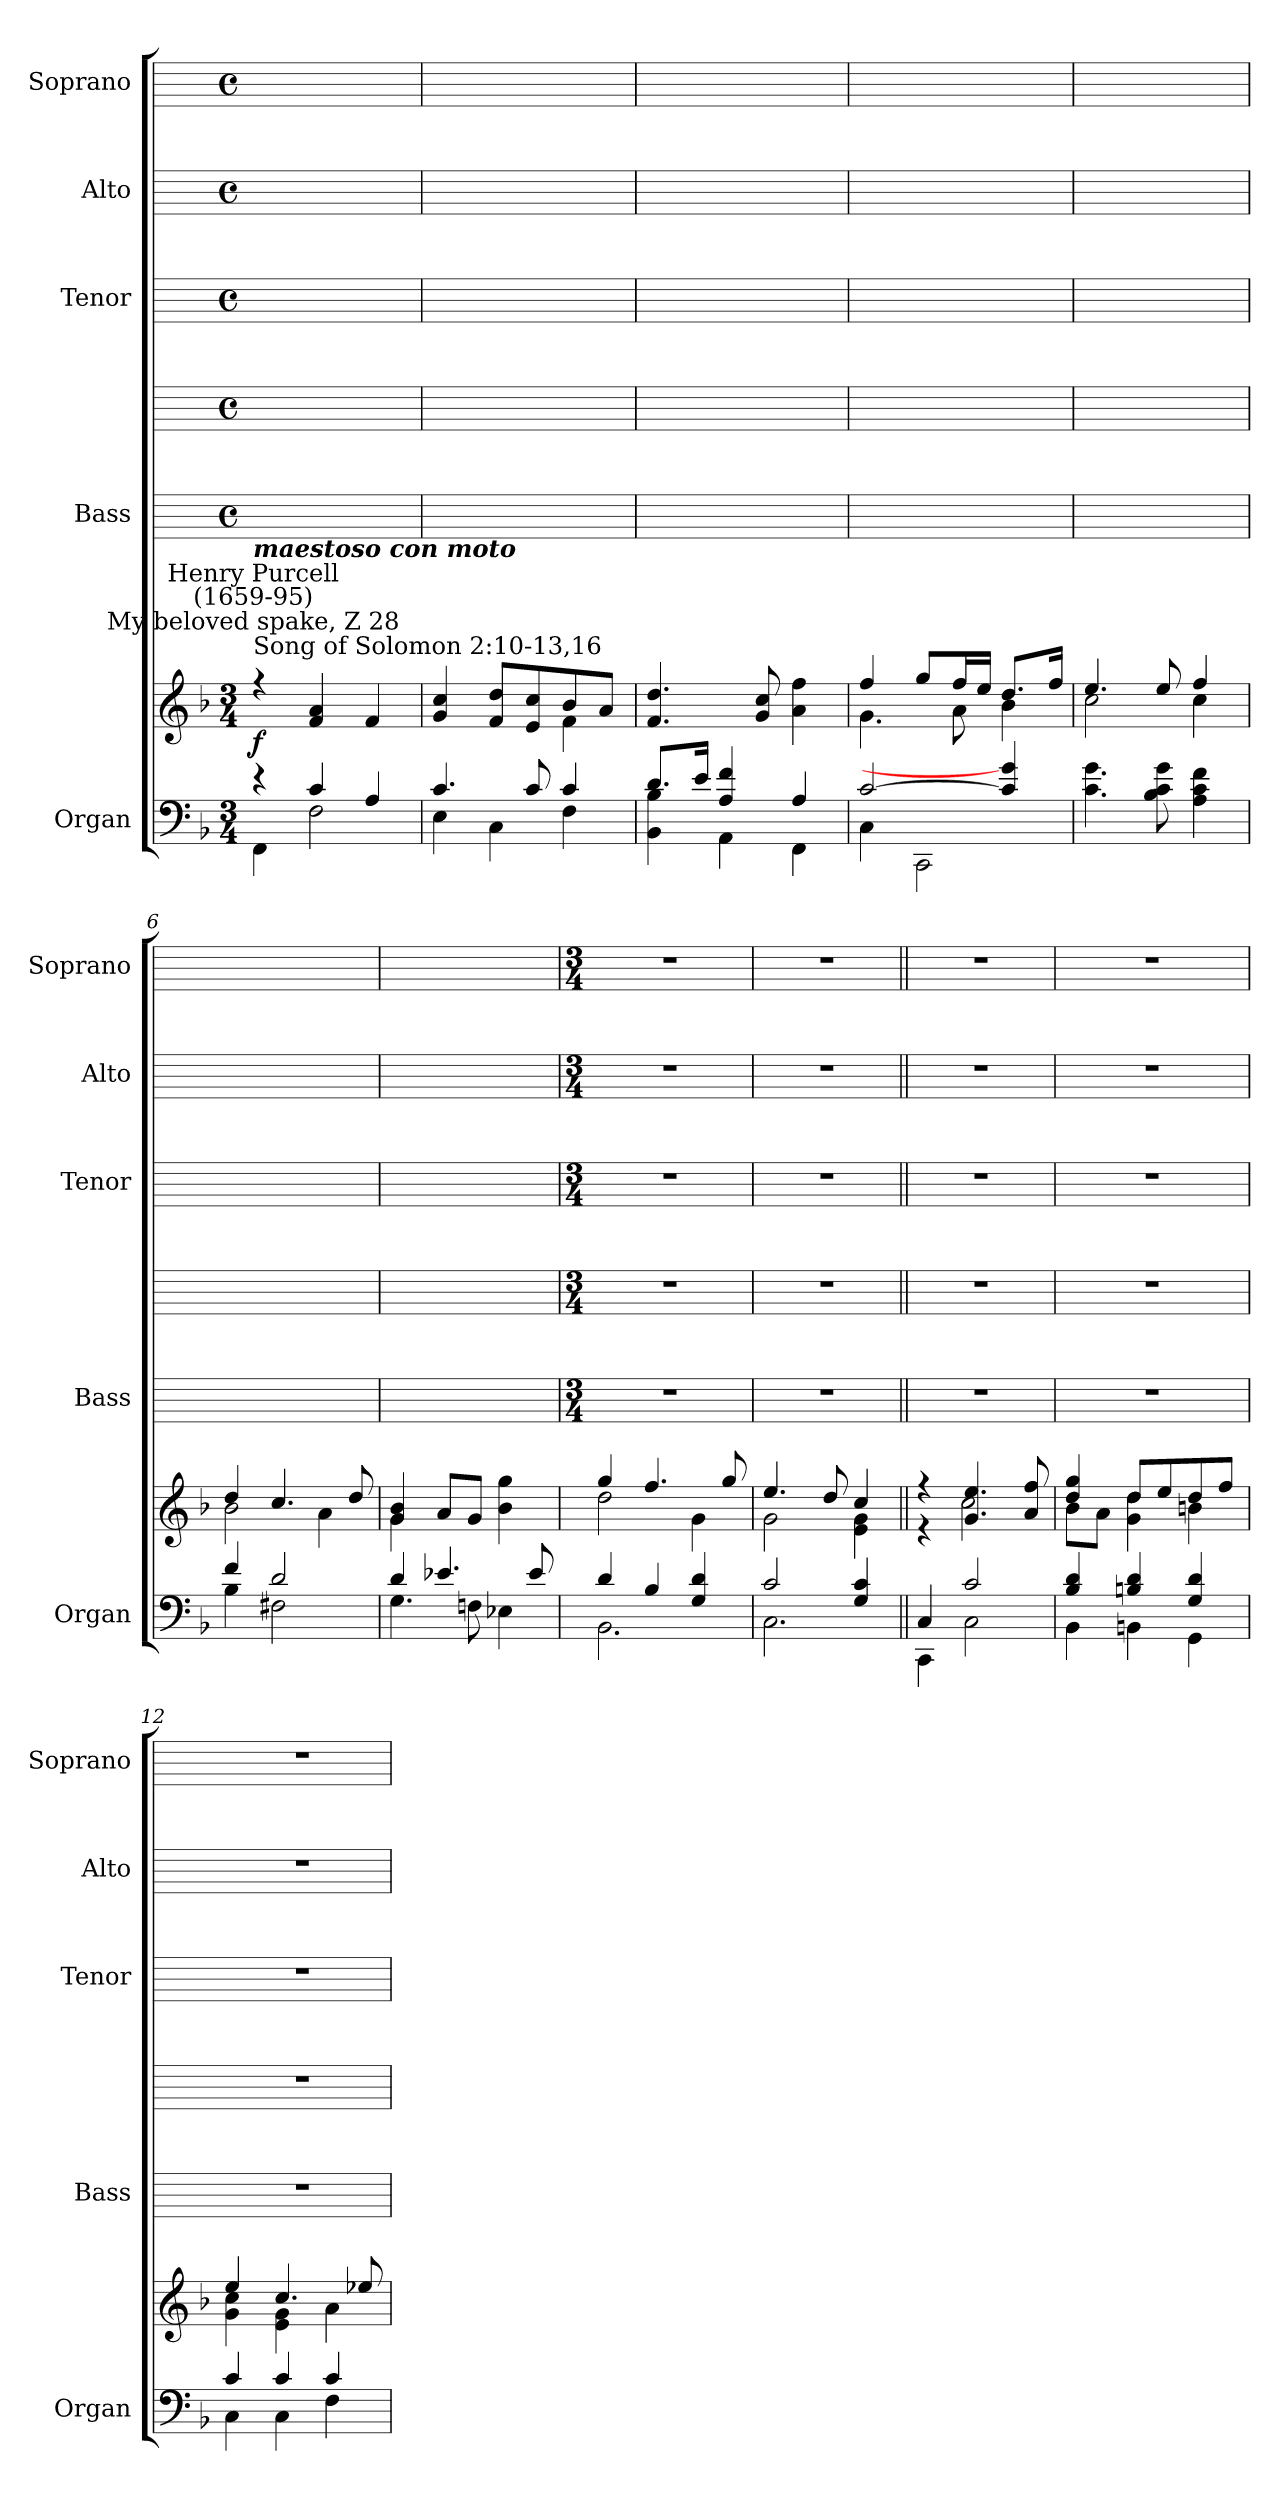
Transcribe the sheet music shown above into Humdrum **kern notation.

**kern	**kern	**dynam	**kern	**kern	**kern	**kern	**kern
*part5	*part5	*part5	*part4	*part4	*part3	*part2	*part1
*staff7	*staff6	*staff6/7	*staff5	*staff4	*staff3	*staff2	*staff1
*I"Organ	*	*	*I"Bass	*	*I"Tenor	*I"Alto	*I"Soprano
*I'Organ	*	*	*I'Bass	*	*I'Tenor	*I'Alto	*I'Soprano
*clefF4	*clefG2	*	*	*	*	*	*
*k[b-]	*k[b-]	*	*	*	*	*	*
*F:	*F:	*	*	*	*	*	*
*M3/4	*M3/4	*	*M4/4	*M4/4	*M4/4	*M4/4	*M4/4
*	*	*	*met(c)	*met(c)	*met(c)	*met(c)	*met(c)
=1	=1	=1	=1	=1	=1	=1	=1
*^	*^	*	*	*	*	*	*
!	!	!LO:TX:a:t=Song of Solomon 2&colon;10-13,16	!	!	!	!	!	!	!
!	!	!LO:TX:a:cj:t=My beloved spake, Z 28	!	!	!	!	!	!	!
!	!	!LO:TX:a:cj:t=Henry Purcell\n(1659-95)	!	!	!	!	!	!	!
!	!	!LO:TX:a:Bi:t=maestoso con moto	!	!	!	!	!	!	!
!	!	!	!LO:N:vis=1	!LO:DY:b	!	!	!	!	!
4r	4FF\	4r	2.ryy	f	2.r	2.r	2.r	2.r	2.r
4c/	2F\	4f/ 4a/	.	.	.	.	.	.	.
4A/	.	4f/	.	.	.	.	.	.	.
=2	=2	=2	=2	=2	=2	=2	=2	=2	=2
4.c/	4E\	4g/ 4cc/	4ryy	.	2.r	2.r	2.r	2.r	2.r
.	4C\	8f/ 8dd/L	4ryy	.	.	.	.	.	.
8c/	.	8e/ 8cc/	.	.	.	.	.	.	.
4c/	4F\	8b-/	4f\	.	.	.	.	.	.
.	.	8a/J	.	.	.	.	.	.	.
=3	=3	=3	=3	=3	=3	=3	=3	=3	=3
8.d/L	4BB-\ 4B-\	4.f/ 4.dd/	2.ryy	.	2.r	2.r	2.r	2.r	2.r
16e/J	.	.	.	.	.	.	.	.	.
4A/ 4f/	4AA\	.	.	.	.	.	.	.	.
.	.	8g/ 8cc/	.	.	.	.	.	.	.
4A/	4FF\	4a\ 4ff\	.	.	.	.	.	.	.
=4	=4	=4	=4	=4	=4	=4	=4	=4	=4
[2c/	4C\	4ff/	4.g\	.	2.r	2.r	2.r	2.r	2.r
.	2CC\	8gg/L	.	.	.	.	.	.	.
.	.	16ff/L	8a\	.	.	.	.	.	.
.	.	16ee/JJ	.	.	.	.	.	.	.
4c/] 4g/]	.	8.dd/L	4b-\	.	.	.	.	.	.
.	.	16ff/J	.	.	.	.	.	.	.
=5	=5	=5	=5	=5	=5	=5	=5	=5	=5
4.c\ 4.g\	2.ryy	4.ee/	2cc\	.	2.r	2.r	2.r	2.r	2.r
8B-\ 8c\ 8g\	.	8ee/	.	.	.	.	.	.	.
4A\ 4c\ 4f\	.	4ff/	4cc\	.	.	.	.	.	.
=6	=6	=6	=6	=6	=6	=6	=6	=6	=6
4f/	4B-\	4dd/	2b-\	.	2.r	2.r	2.r	2.r	2.r
2d/	2F#X\	4.cc/	.	.	.	.	.	.	.
.	.	.	4a\	.	.	.	.	.	.
.	.	8dd/	.	.	.	.	.	.	.
=7	=7	=7	=7	=7	=7	=7	=7	=7	=7
4d/	4.G\	4g/ 4b-/	4g\	.	2.r	2.r	2.r	2.r	2.r
4.e-X/	.	8a/L	4ryy	.	.	.	.	.	.
.	8Fn\	8g/J	.	.	.	.	.	.	.
.	4E-X\	4b-\ 4gg\	4ryy	.	.	.	.	.	.
8e-/	.	.	.	.	.	.	.	.	.
!!LO:LB:g=z
=8	=8	=8	=8	=8	=8	=8	=8	=8	=8
*	*	*	*	*	*M3/4	*M3/4	*M3/4	*M3/4	*M3/4
4d/	2.BB-\	4gg/	2dd\	.	2.r	2.r	2.r	2.r	2.r
4B-/	.	4.ff/	.	.	.	.	.	.	.
4G/ 4d/	.	.	4g\	.	.	.	.	.	.
.	.	8gg/	.	.	.	.	.	.	.
=9	=9	=9	=9	=9	=9	=9	=9	=9	=9
2c/	2.C\	4.ee/	2g\	.	2.r	2.r	2.r	2.r	2.r
.	.	8dd/	.	.	.	.	.	.	.
4G/ 4c/	.	4cc/	4e\ 4g\	.	.	.	.	.	.
=10||	=10||	=10||	=10||	=10||	=10||	=10||	=10||	=10||	=10||
4C/	4CC\	4r	4r	.	2.r	2.r	2.r	2.r	2.r
2c/	2C\	4.g/ 4.ee/	2cc\	.	.	.	.	.	.
.	.	8a/ 8ff/	.	.	.	.	.	.	.
=11	=11	=11	=11	=11	=11	=11	=11	=11	=11
4B-/ 4d/	4BB-\	4dd/ 4gg/	8b-\L	.	2.r	2.r	2.r	2.r	2.r
.	.	.	8a\J	.	.	.	.	.	.
4Bn/ 4d/	4BBn\	8dd/L	4g\ 4dd\	.	.	.	.	.	.
.	.	8ee/	.	.	.	.	.	.	.
4G/ 4d/	4GG\	8dd/	4bn\	.	.	.	.	.	.
.	.	8ff/J	.	.	.	.	.	.	.
=12	=12	=12	=12	=12	=12	=12	=12	=12	=12
4c/	4C\	4ee/	4g\ 4cc\	.	2.r	2.r	2.r	2.r	2.r
4c/	4C\	4.cc/	4e\ 4g\	.	.	.	.	.	.
4c/	4F\	.	4a\	.	.	.	.	.	.
.	.	8ee-X/	.	.	.	.	.	.	.
*v	*v	*	*	*	*	*	*	*	*
*	*v	*v	*	*	*	*	*	*
=	=	=	=	=	=	=	=
*-	*-	*-	*-	*-	*-	*-	*-
